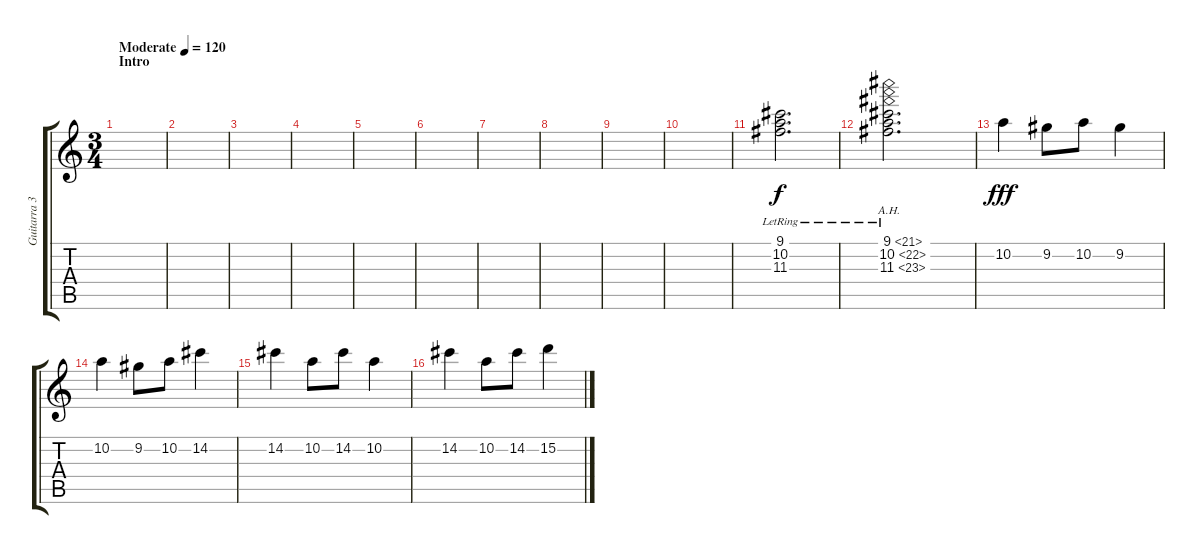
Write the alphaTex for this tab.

\track ("Guitarra 3" "Guitarra 3") {instrument overdrivenguitar}
\staff {score tabs}
\tuning (E4 B3 G3 D3 A2 E2) {hide}
\ts (3 4)
\section ("" "Intro")
\tempo (120 "Moderate")
\clef g2
\ks c
|
|
|
|
|
|
|
|
|
|
(9.1{lr} 10.2{lr} 11.3{lr}).2{d} |
(9.1{ah 12 lr} 10.2{ah 12 lr} 11.3{ah 12 lr}).2{d} |
10.2.4{dy fff} 9.2.8 10.2.8 9.2.4 |
10.2.4 9.2.8 10.2.8 14.2.4 |
14.2.4 10.2.8 14.2.8 10.2.4 |
14.2.4 10.2.8 14.2.8 15.2.4
